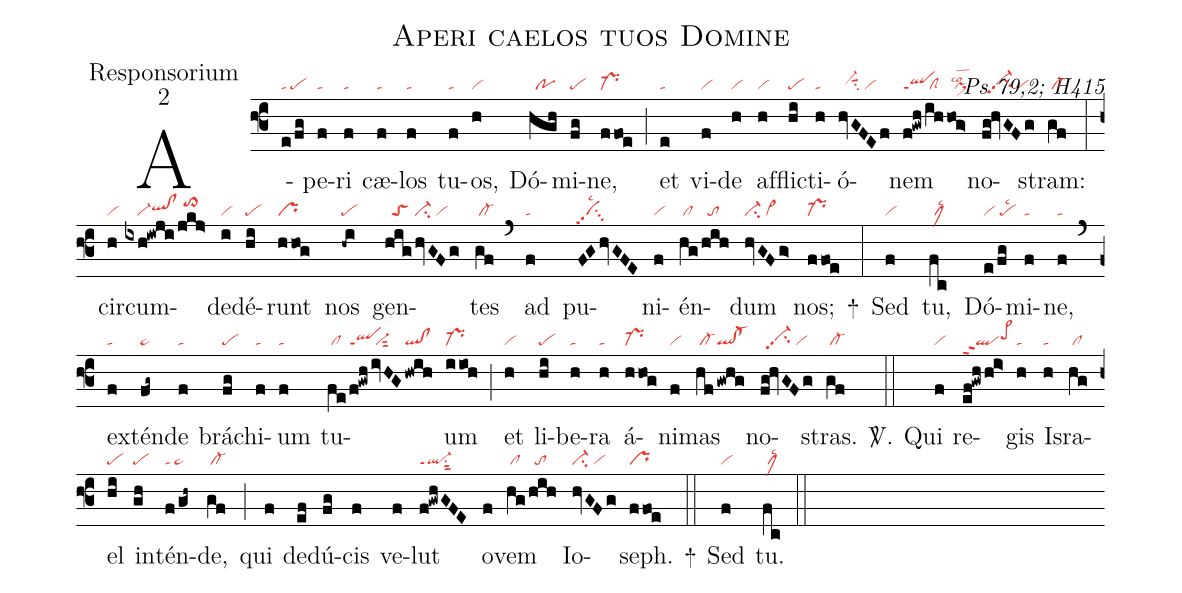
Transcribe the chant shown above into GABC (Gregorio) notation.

name:Aperi caelos tuos Domine;
office-part:Responsorium;
mode:2;
commentary:ꝟ Ps 79,2; H415;
nabc-lines:1;
%%
(f3)
A(e/fg|ta/pe)pe(f|ta)ri(f|ta) cæ(f|ta)los(f|ta) tu(f|ta)os,(h|vi) Dó(hgh|//po)mi(fg|pe)ne,(ffoe|pr-) (;)
et(e|ta) vi(f|vi)de(h|vi) af(h|vi)fli(hi|pe)cti(h|ta)ó(hvGFEf|//vi-hhsuu1su2/vi)nem(f!gwh|qlppt1|/ih|/clS|hog>|/pi>lsco2) no(fg!hvGFg|//vi-hhpp2su2/vi)stram:(gf|/cl-) (:)
cir(h|vi)cum(ixh!iwji|////vi-qlhh!clhh|/jkj>|//to>hj)de(i|vi)dé(hi|pe)runt(hhog|pr) nos(-hi|pe) gen(hig|//toS|hvGFg|vi-su2/vi)tes(gf|/cl-) (`)
ad(f|ta) pu(FGhvGFE|vipp2su3lsc2)ni(f|vi)én(hg|/cl|/hih|//to)dum(hvGFg>|vi-su2/vi>) nos;(ffoe|pr-) +(:)
Sed(f|vi) tu,(fc|/clMlsc2) Dó(e/fg|vi/pelsc2)mi(f|ta)ne,(f|ta) (`)
ex(f|ta)tén(fg~|pe~)de(f|ta) brá(fg|pe)chi(f|ta)um(f|ta) tu(fe|/cl|/f!gwh|qlppt1|ivHG|/vi-sut2|/hwih|ql!cl)um(iioh|pr-) (;)
et(h|vi) li(hi|pe)be(h|ta)ra(h|ta) á(hhog|pr-)ni(f|vi)mas(hf|/cl-|gwhg|ql!cl-) no(fg!hvGFg|//vi-hhpp2su2/vi)stras.(gf|/cl-) <sp>V/</sp>.(::)
Qui(f|vi) re(ef!gwh/h!i>|qlppt2pe>hi)gis(h|ta) Is(h|ta)ra(hg|/cl)el(hi|pe) in(gh|pe)tén(f/gh~|ta/pe~)de,(gf|/cl-) (;)
qui(f) de(ef)dú(fg)cis(f) ve(f)lut(f!gwhGFE|ql-ppt1su1sut2) o(f)vem(hg|/cl|/hih|//to) Io(hvGFg|vi-su2/vi)seph.(ffoe|pr) +(::)
Sed(f|vi) tu.(fc|/clMlsc2) (::)
